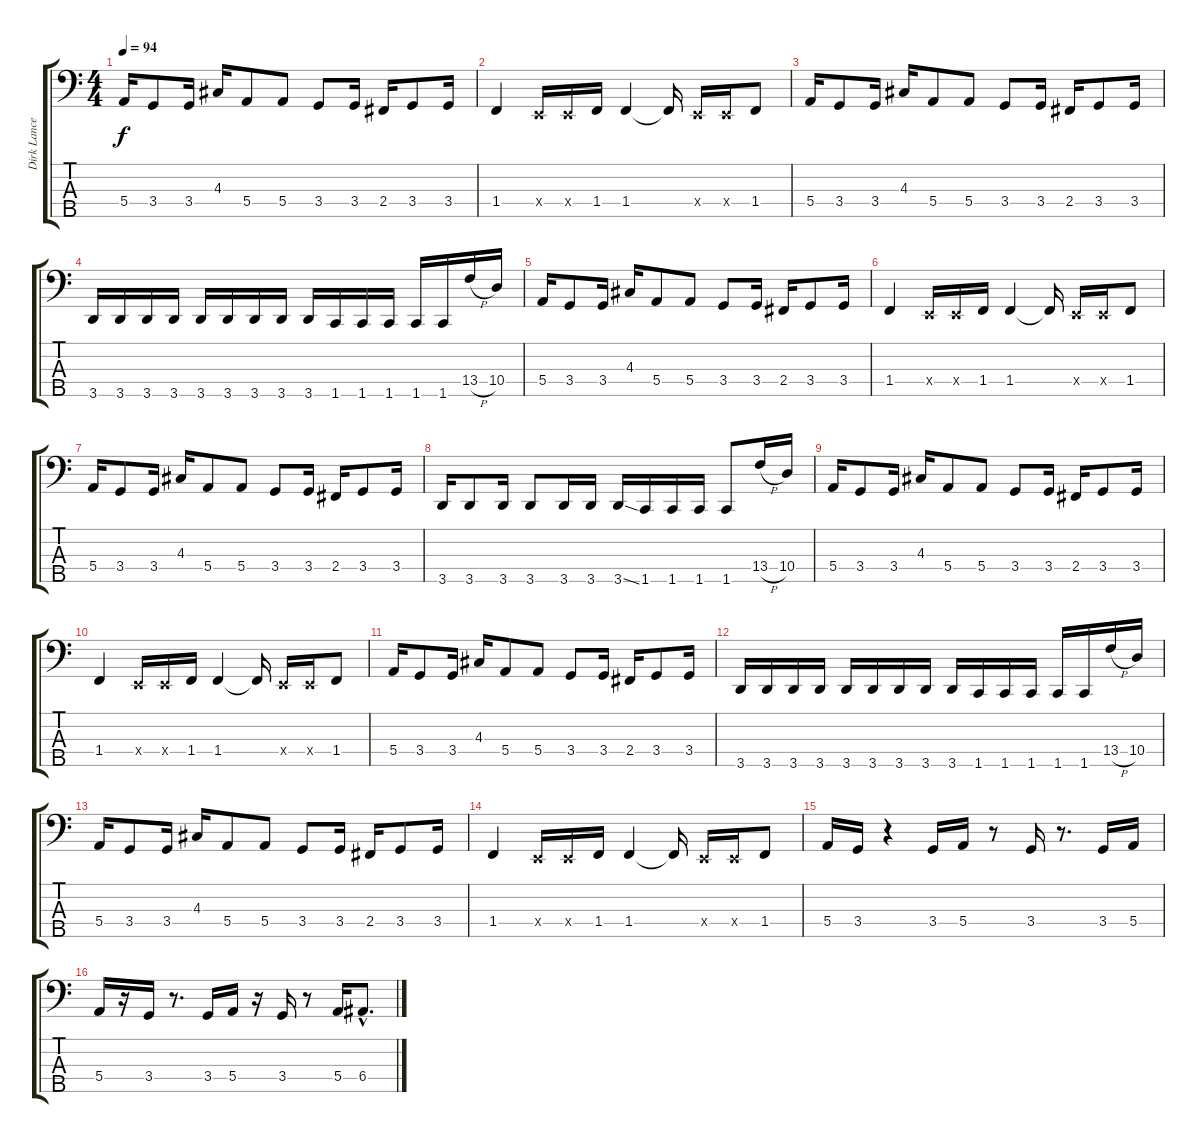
\track ("Dirk Lance : Bass" "Dirk Lance") {instrument electricbassfinger}
\staff {score tabs}
\tuning (G2 D2 A1 E1 B0) {hide}
\ts (4 4)
\tempo 94
\clef f4
\ks c
5.4.16{dy f instrument electricbassfinger} 3.4.8 3.4.16 4.3.16 5.4.8 5.4.8 3.4.8 3.4.16 2.4.16 3.4.8 3.4.16 |
1.4.4 0.4{x}.16 0.4{x}.16 1.4.16 1.4.4 1.4{t}.16 0.4{x}.16 0.4{x}.16 1.4.8 |
5.4.16{instrument electricbassfinger} 3.4.8 3.4.16 4.3.16 5.4.8 5.4.8 3.4.8 3.4.16 2.4.16 3.4.8 3.4.16 |
3.5.16 3.5.16 3.5.16 3.5.16 3.5.16 3.5.16 3.5.16 3.5.16 3.5.16 1.5.16 1.5.16 1.5.16 1.5.16 1.5.16 13.4{h}.16 10.4.16 |
5.4.16{instrument electricbassfinger} 3.4.8 3.4.16 4.3.16 5.4.8 5.4.8 3.4.8 3.4.16 2.4.16 3.4.8 3.4.16 |
1.4.4 0.4{x}.16 0.4{x}.16 1.4.16 1.4.4 1.4{t}.16 0.4{x}.16 0.4{x}.16 1.4.8 |
5.4.16{instrument electricbassfinger} 3.4.8 3.4.16 4.3.16 5.4.8 5.4.8 3.4.8 3.4.16 2.4.16 3.4.8 3.4.16 |
3.5.16 3.5.8 3.5.16 3.5.8 3.5.16 3.5.16 3.5{ss}.16 1.5.16 1.5.16 1.5.16 1.5.8 13.4{h}.16 10.4.16 |
5.4.16{instrument electricbassfinger} 3.4.8 3.4.16 4.3.16 5.4.8 5.4.8 3.4.8 3.4.16 2.4.16 3.4.8 3.4.16 |
1.4.4 0.4{x}.16 0.4{x}.16 1.4.16 1.4.4 1.4{t}.16 0.4{x}.16 0.4{x}.16 1.4.8 |
5.4.16{instrument electricbassfinger} 3.4.8 3.4.16 4.3.16 5.4.8 5.4.8 3.4.8 3.4.16 2.4.16 3.4.8 3.4.16 |
3.5.16 3.5.16 3.5.16 3.5.16 3.5.16 3.5.16 3.5.16 3.5.16 3.5.16 1.5.16 1.5.16 1.5.16 1.5.16 1.5.16 13.4{h}.16 10.4.16 |
5.4.16{instrument electricbassfinger} 3.4.8 3.4.16 4.3.16 5.4.8 5.4.8 3.4.8 3.4.16 2.4.16 3.4.8 3.4.16 |
1.4.4 0.4{x}.16 0.4{x}.16 1.4.16 1.4.4 1.4{t}.16 0.4{x}.16 0.4{x}.16 1.4.8 |
5.4.16 3.4.16 r.4 3.4.16 5.4.16 r.8 3.4.16 r.8{d} 3.4.16 5.4.16 |
5.4.16 r.16 3.4.16 r.8{d} 3.4.16 5.4.16 r.16 3.4.16 r.8 5.4.16 6.4{hac}.8{d}
